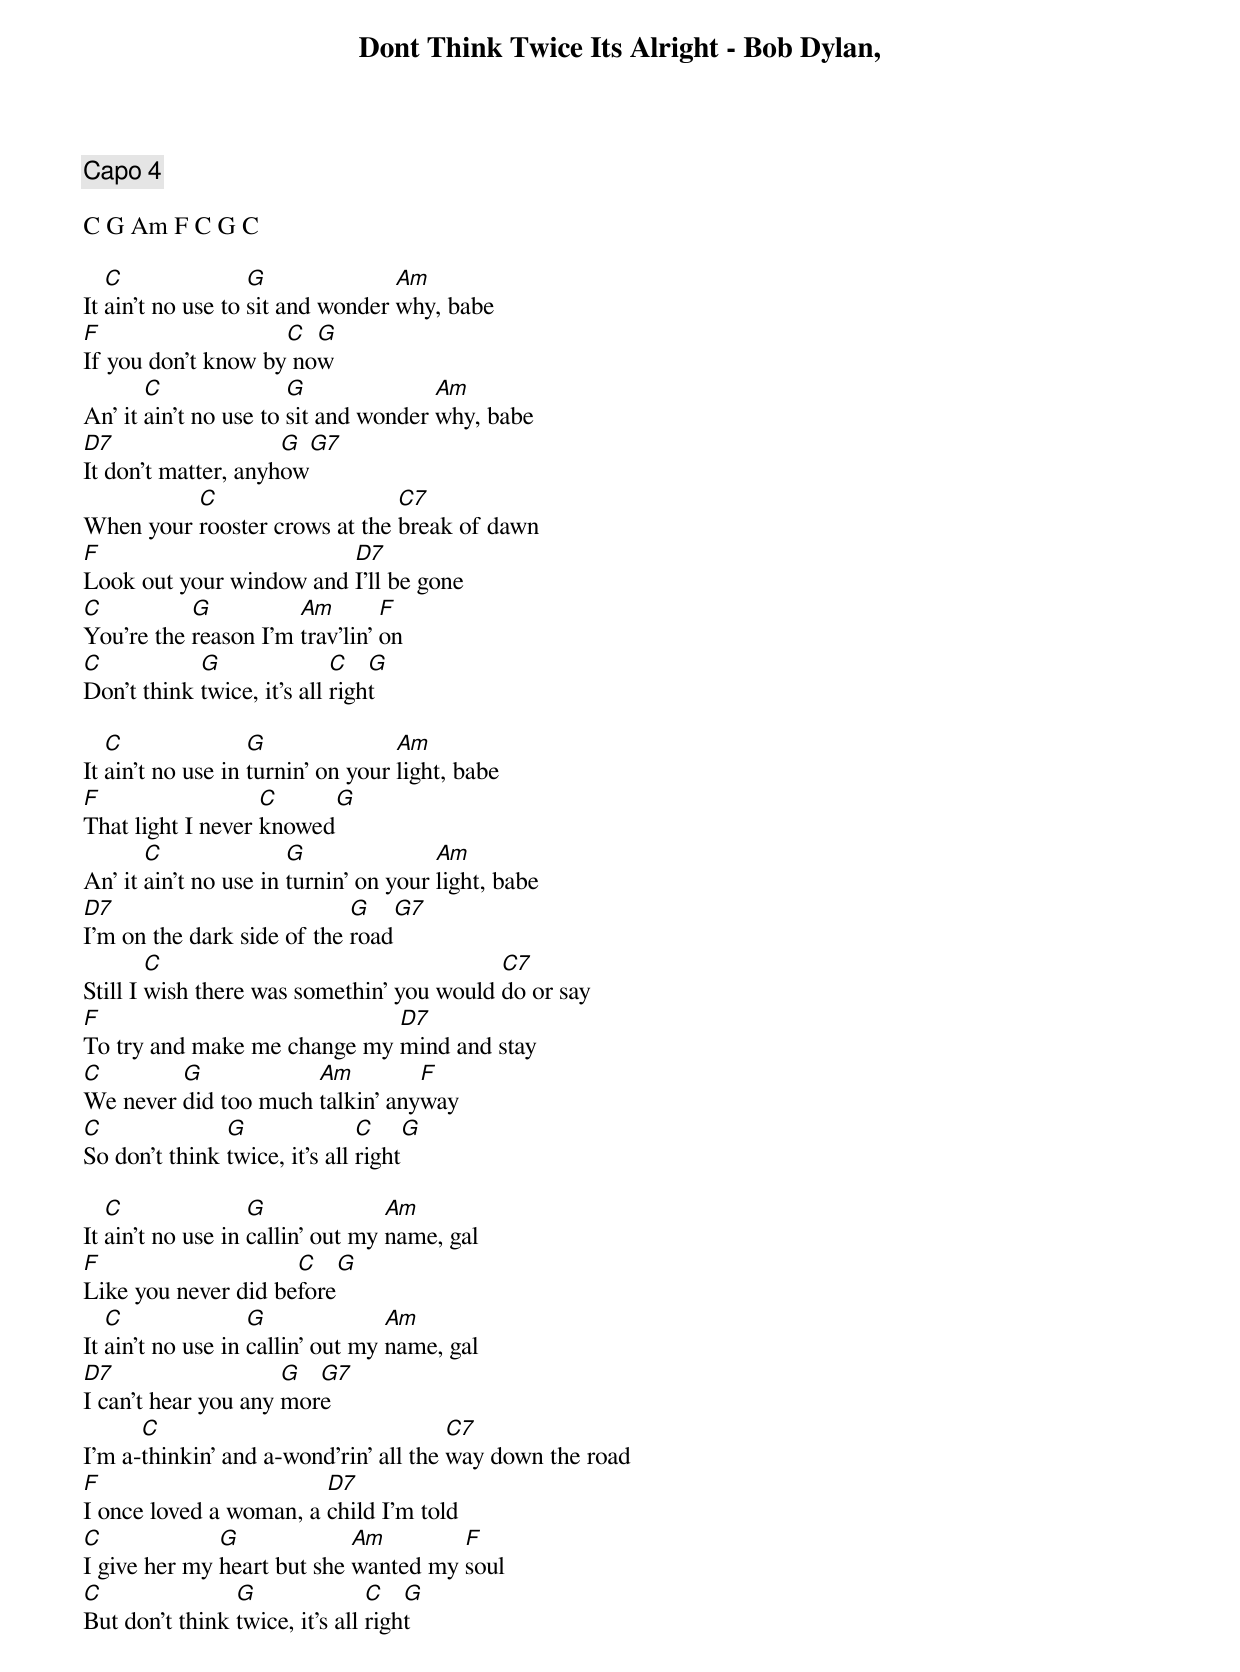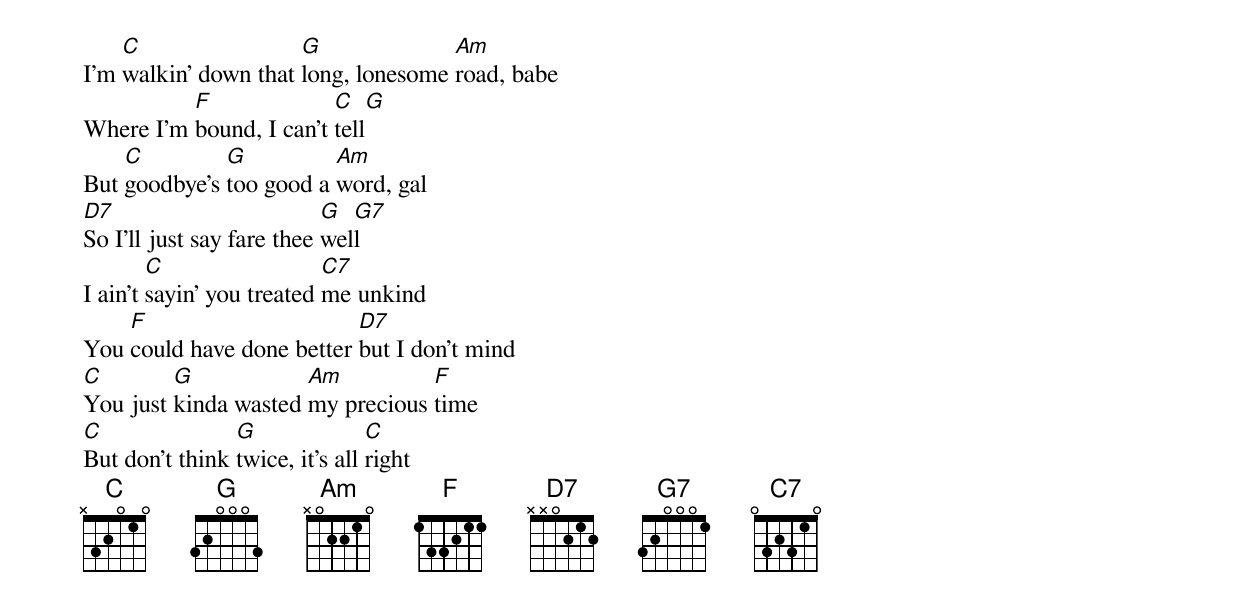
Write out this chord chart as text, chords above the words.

Dont Think Twice Its Alright - Bob Dylan,

Capo 4

C G Am F C G C

   C               G              Am
It ain't no use to sit and wonder why, babe
F                   C  G
If you don't know by now
       C               G              Am
An' it ain't no use to sit and wonder why, babe
D7                   G  G7
It don't matter, anyhow
          C                    C7
When your rooster crows at the break of dawn
F                        D7
Look out your window and I'll be gone
C          G          Am        F
You're the reason I'm trav'lin' on
C           G               C   G
Don't think twice, it's all right

   C               G               Am
It ain't no use in turnin' on your light, babe
F                  C     G
That light I never knowed
       C               G               Am
An' it ain't no use in turnin' on your light, babe
D7                          G   G7
I'm on the dark side of the road
        C                                  C7
Still I wish there was somethin' you would do or say
F                            D7
To try and make me change my mind and stay
C        G            Am         F
We never did too much talkin' anyway
C              G               C    G
So don't think twice, it's all right

   C               G              Am
It ain't no use in callin' out my name, gal
F                    C   G
Like you never did before
   C               G              Am
It ain't no use in callin' out my name, gal
D7                   G  G7
I can't hear you any more
      C                                C7
I'm a-thinkin' and a-wond'rin' all the way down the road
F                       D7
I once loved a woman, a child I'm told
C             G             Am        F
I give her my heart but she wanted my soul
C               G               C   G
But don't think twice, it's all right

    C                 G              Am
I'm walkin' down that long, lonesome road, babe
          F              C   G
Where I'm bound, I can't tell
    C         G          Am
But goodbye's too good a word, gal
D7                         G  G7
So I'll just say fare thee well
        C                  C7
I ain't sayin' you treated me unkind
    F                      D7
You could have done better but I don't mind
C        G            Am          F
You just kinda wasted my precious time
C               G               C
But don't think twice, it's all right
